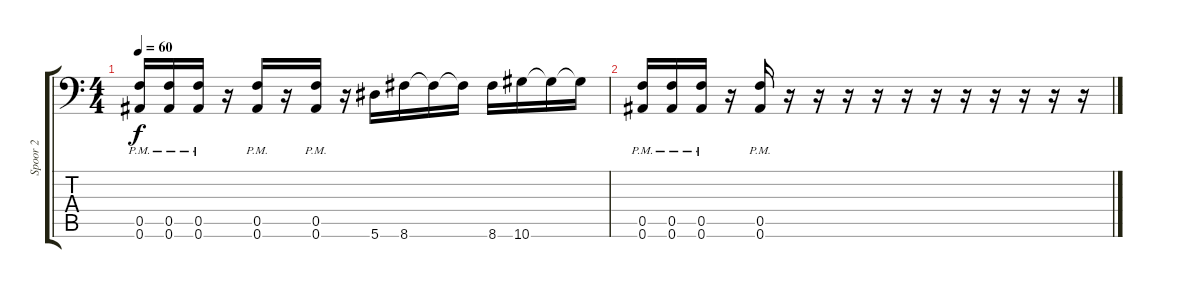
\track ("Spoor 2" "Spoor 2") {instrument distortionguitar}
\staff {score tabs}
\tuning (C4 G3 Eb3 Bb2 F2 Bb1) {hide}
\ts (4 4)
\tempo 60
\clef f4
\ks c
(0.5{pm} 0.6{pm}).16{dy f} (0.5{pm} 0.6{pm}).16 (0.5{pm} 0.6{pm}).16 r.16 (0.5{pm} 0.6{pm}).16 r.16 (0.5{pm} 0.6{pm}).16 r.16 5.6.16 8.6.16 8.6{t}.16 8.6{t}.16 8.6.16 10.6.16 10.6{t}.16 10.6{t}.16 |
(0.5{pm} 0.6{pm}).16 (0.5{pm} 0.6{pm}).16 (0.5{pm} 0.6{pm}).16 r.16 (0.5{pm} 0.6{pm}).16 r.16 r.16 r.16 r.16 r.16 r.16 r.16 r.16 r.16 r.16 r.16
